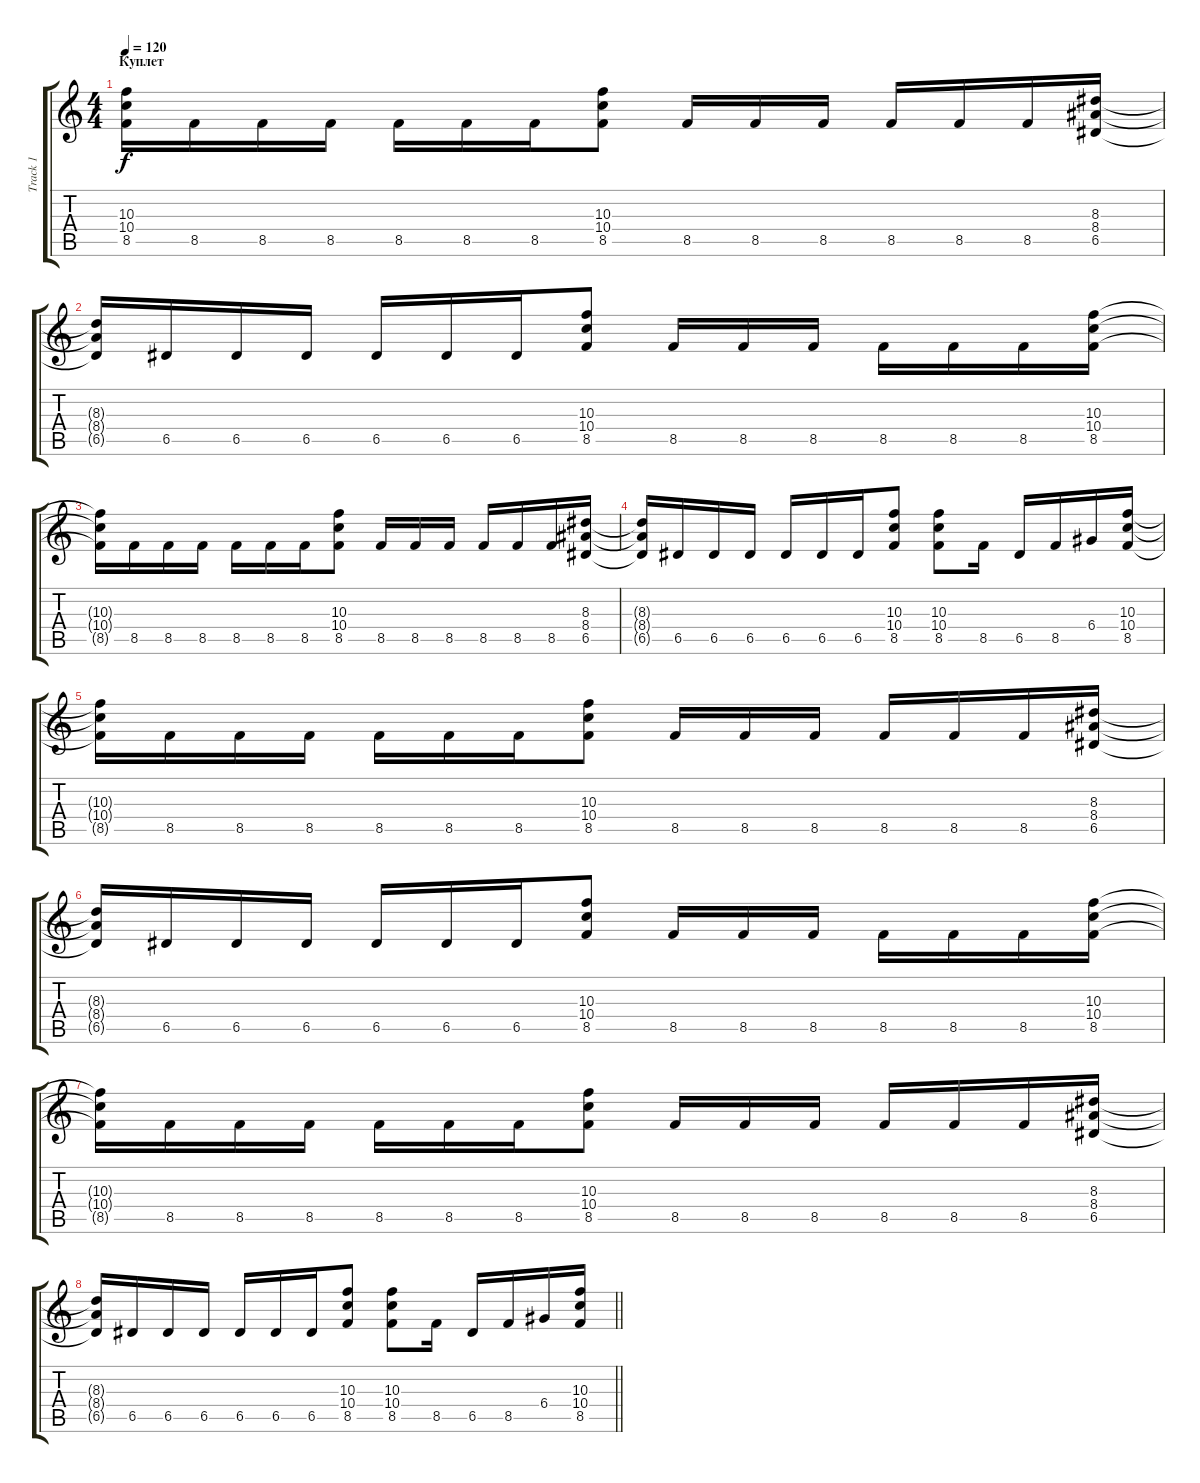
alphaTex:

\track ("Track 1" "Track 1") {instrument overdrivenguitar}
\staff {score tabs}
\tuning (E4 B3 G3 D3 A2 E2) {hide}
\ts (4 4)
\section ("" "Куплет")
\tempo 120
\clef g2
\ks c
(10.3{t} 10.4{t} 8.5{t}).16{dy f} 8.5.16 8.5.16 8.5.16 8.5.16 8.5.16 8.5.16 (10.3 10.4 8.5).8 8.5.16 8.5.16 8.5.16 8.5.16 8.5.16 8.5.16 (8.3 8.4 6.5).16 |
(8.3{t} 8.4{t} 6.5{t}).16 6.5.16 6.5.16 6.5.16 6.5.16 6.5.16 6.5.16 (10.3 10.4 8.5).8 8.5.16 8.5.16 8.5.16 8.5.16 8.5.16 8.5.16 (10.3 10.4 8.5).16 |
(10.3{t} 10.4{t} 8.5{t}).16 8.5.16 8.5.16 8.5.16 8.5.16 8.5.16 8.5.16 (10.3 10.4 8.5).8 8.5.16 8.5.16 8.5.16 8.5.16 8.5.16 8.5.16 (8.3 8.4 6.5).16 |
(8.3{t} 8.4{t} 6.5{t}).16 6.5.16 6.5.16 6.5.16 6.5.16 6.5.16 6.5.16 (10.3 10.4 8.5).8 (10.3 10.4 8.5).8 8.5.16 6.5.16 8.5.16 6.4.16 (10.3 10.4 8.5).16 |
(10.3{t} 10.4{t} 8.5{t}).16 8.5.16 8.5.16 8.5.16 8.5.16 8.5.16 8.5.16 (10.3 10.4 8.5).8 8.5.16 8.5.16 8.5.16 8.5.16 8.5.16 8.5.16 (8.3 8.4 6.5).16 |
(8.3{t} 8.4{t} 6.5{t}).16 6.5.16 6.5.16 6.5.16 6.5.16 6.5.16 6.5.16 (10.3 10.4 8.5).8 8.5.16 8.5.16 8.5.16 8.5.16 8.5.16 8.5.16 (10.3 10.4 8.5).16 |
(10.3{t} 10.4{t} 8.5{t}).16 8.5.16 8.5.16 8.5.16 8.5.16 8.5.16 8.5.16 (10.3 10.4 8.5).8 8.5.16 8.5.16 8.5.16 8.5.16 8.5.16 8.5.16 (8.3 8.4 6.5).16 |
\barLineRight lightlight
(8.3{t} 8.4{t} 6.5{t}).16 6.5.16 6.5.16 6.5.16 6.5.16 6.5.16 6.5.16 (10.3 10.4 8.5).8 (10.3 10.4 8.5).8 8.5.16 6.5.16 8.5.16 6.4.16 (10.3 10.4 8.5).16
